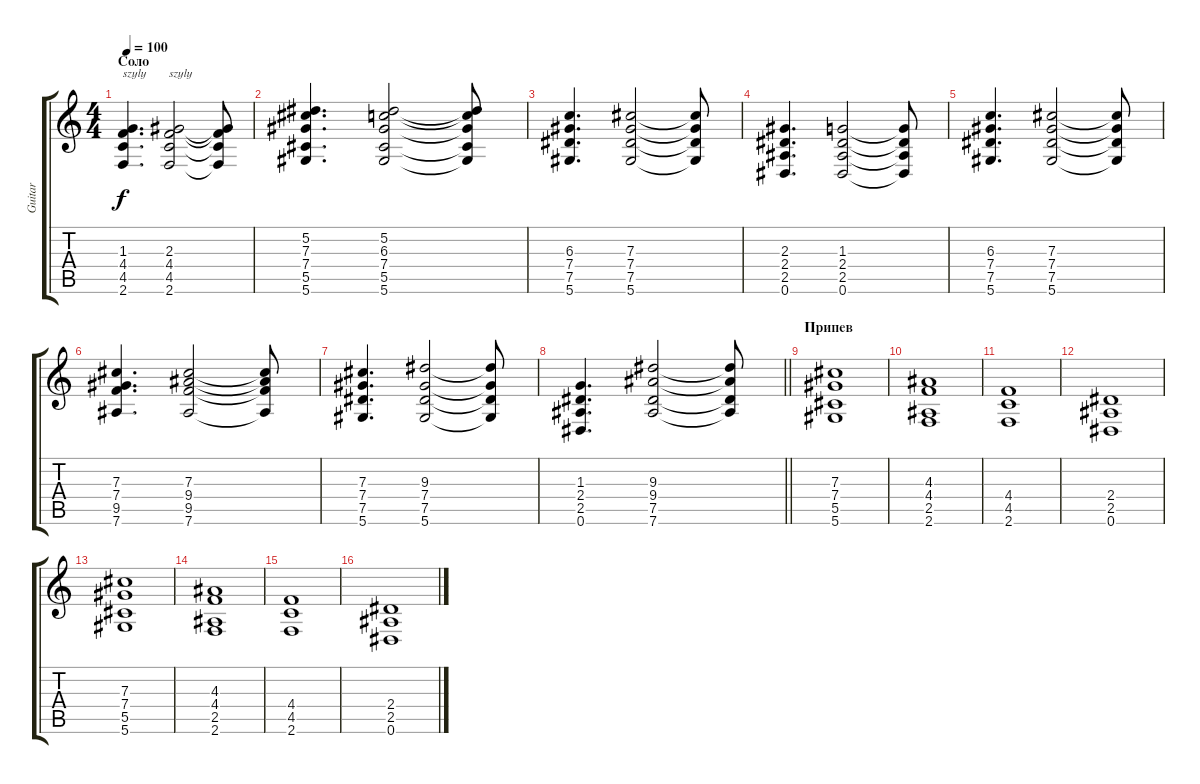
\track ("Guitar" "Guitar") {instrument distortionguitar}
\staff {score tabs}
\tuning (Eb4 Bb3 Gb3 Db3 Ab2 Eb2) {hide}
\ts (4 4)
\section ("" "Соло")
\tempo 100
\clef g2
\ks c
(1.3 4.4 4.5 2.6).4{d txt "szуlу" dy f} (2.3 4.4 4.5 2.6).2{txt "szуlу"} (2.3{t} 4.4{t} 4.5{t} 2.6{t}).8 |
(5.2 7.3 7.4 5.5 5.6).4{d} (5.2 6.3 7.4 5.5 5.6).2 (5.2{t} 6.3{t} 7.4{t} 5.5{t} 5.6{t}).8 |
(6.3 7.4 7.5 5.6).4{d} (7.3 7.4 7.5 5.6).2 (7.3{t} 7.4{t} 7.5{t} 5.6{t}).8 |
(2.3 2.4 2.5 0.6).4{d} (1.3 2.4 2.5 0.6).2 (1.3{t} 2.4{t} 2.5{t} 0.6{t}).8 |
(6.3 7.4 7.5 5.6).4{d} (7.3 7.4 7.5 5.6).2 (7.3{t} 7.4{t} 7.5{t} 5.6{t}).8 |
(7.3 7.4 9.5 7.6).4{d} (7.3 9.4 9.5 7.6).2 (7.3{t} 9.4{t} 9.5{t} 7.6{t}).8 |
(7.3 7.4 7.5 5.6).4{d} (9.3 7.4 7.5 5.6).2 (9.3{t} 7.4{t} 7.5{t} 5.6{t}).8 |
\barLineRight lightlight
(1.3 2.4 2.5 0.6).4{d} (9.3 9.4 7.5 7.6).2 (9.3{t} 9.4{t} 7.5{t} 7.6{t}).8 |
\section ("" "Припев")
(7.3 7.4 5.5 5.6).1 |
(4.3 4.4 2.5 2.6).1 |
(4.4 4.5 2.6).1 |
(2.4 2.5 0.6).1 |
(7.3 7.4 5.5 5.6).1 |
(4.3 4.4 2.5 2.6).1 |
(4.4 4.5 2.6).1 |
(2.4 2.5 0.6).1
